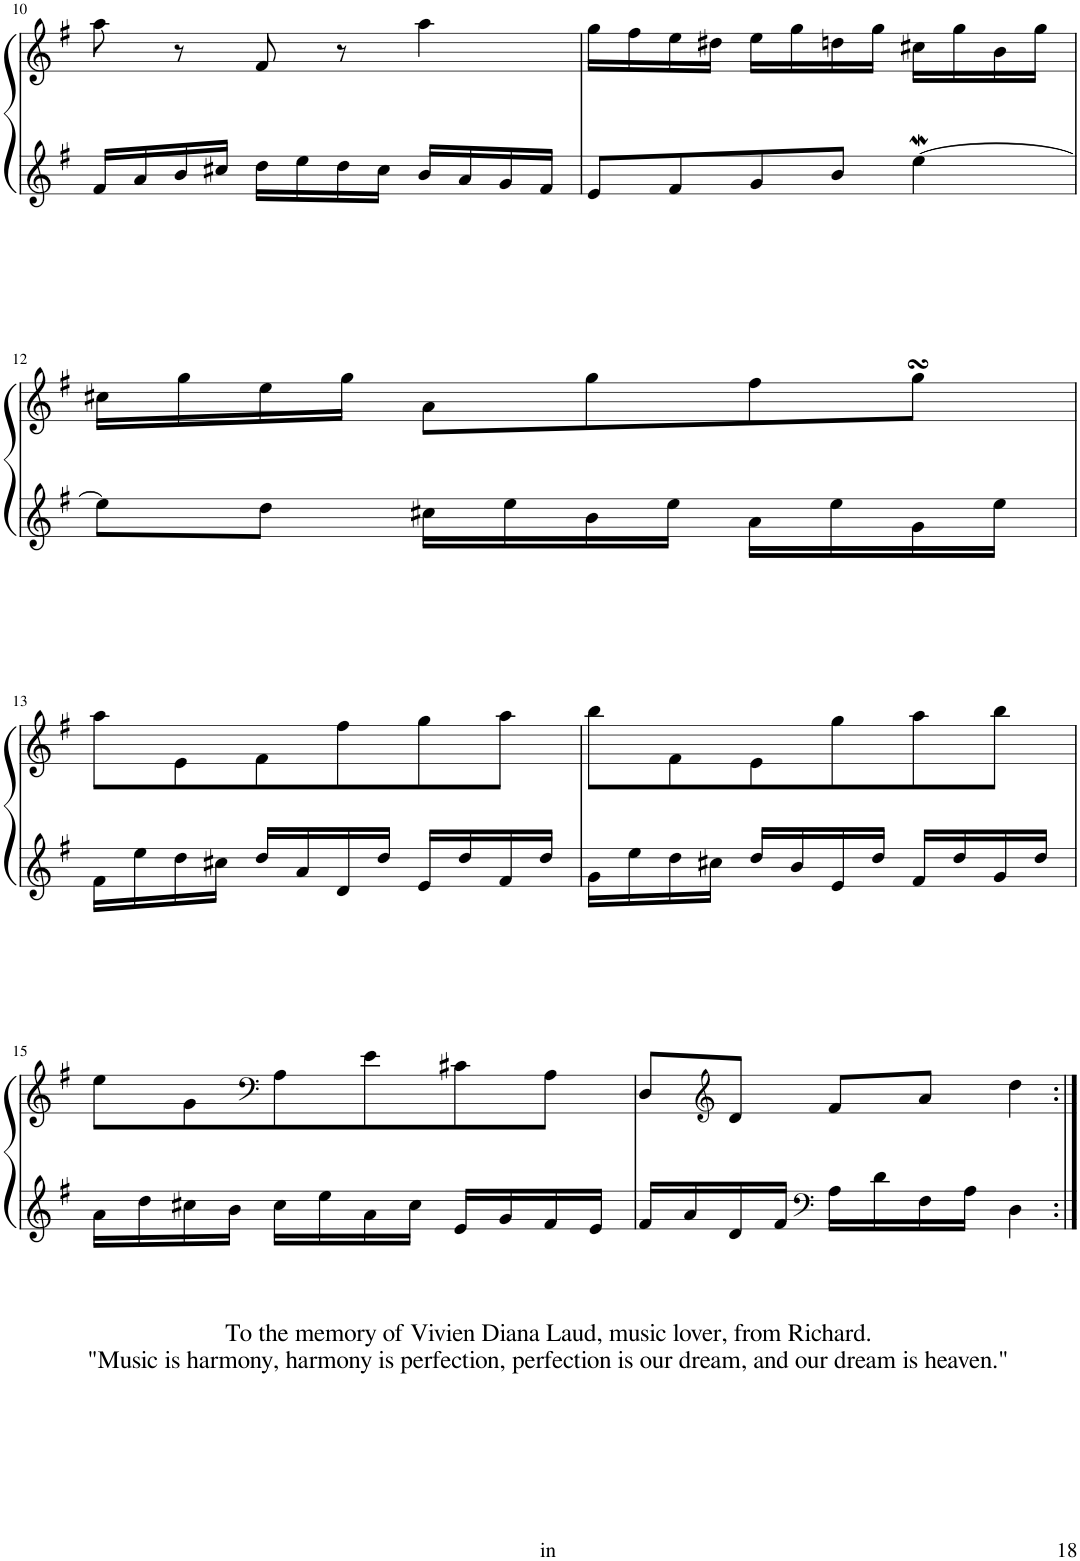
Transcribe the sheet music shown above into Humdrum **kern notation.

**kern	**kern
*part1	*part1
*staff2	*staff1
*I"Piano	*
*I'Pno	*
!!LO:PB:g=z
*clefG2	*clefG2
*k[f#]	*k[f#]
*M3/4	*M3/4
=10	=10
16f#/LL	8aa\
16a/	.
16b/	8r
16cc#X/JJ	.
16dd\LL	8f#/
16ee\	.
16dd\	8r
16cc#\JJ	.
16b/LL	4aa\
16a/	.
16g/	.
16f#/JJ	.
=11	=11
8e/L	16gg\LL
.	16ff#\
8f#/	16ee\
.	16dd#X\JJ
8g/	16ee\LL
.	16gg\
8b/J	16ddn\
.	16gg\JJ
[4eeW\	16cc#X\LL
.	16gg\
.	16b\
.	16gg\JJ
!!LO:LB:g=z
=12	=12
8ee\L]	16cc#X\LL
.	16gg\
8dd\J	16ee\
.	16gg\JJ
16cc#X\LL	8a\L
16ee\	.
16b\	8gg\
16ee\JJ	.
16a\LL	8ff#\
16ee\	.
16g\	8ggsSSs\J
16ee\JJ	.
!!LO:LB:g=z
=13	=13
16f#\LL	8aa\L
16ee\	.
16dd\	8e\
16cc#X\JJ	.
16dd/LL	8f#\
16a/	.
16d/	8ff#\
16dd/JJ	.
16e/LL	8gg\
16dd/	.
16f#/	8aa\J
16dd/JJ	.
=14	=14
16g\LL	8bb\L
16ee\	.
16dd\	8f#\
16cc#X\JJ	.
16dd/LL	8e\
16b/	.
16e/	8gg\
16dd/JJ	.
16f#/LL	8aa\
16dd/	.
16g/	8bb\J
16dd/JJ	.
!!LO:LB:g=z
=15	=15
16a\LL	8ee\L
16dd\	.
16cc#X\	8g\
16b\JJ	.
*	*clefF4
16cc#\LL	8A\
16ee\	.
16a\	8e\
16cc#\JJ	.
16e/LL	8c#X\
16g/	.
16f#/	8A\J
16e/JJ	.
=16	=16
16f#/LL	8D/L
16a/	.
*	*clefG2
16d/	8d/J
16f#/JJ	.
*clefF4	*
16A\LL	8f#/L
16d\	.
16F#\	8a/J
16A\JJ	.
4D\	4dd\
=:|!	=:|!
*-	*-
